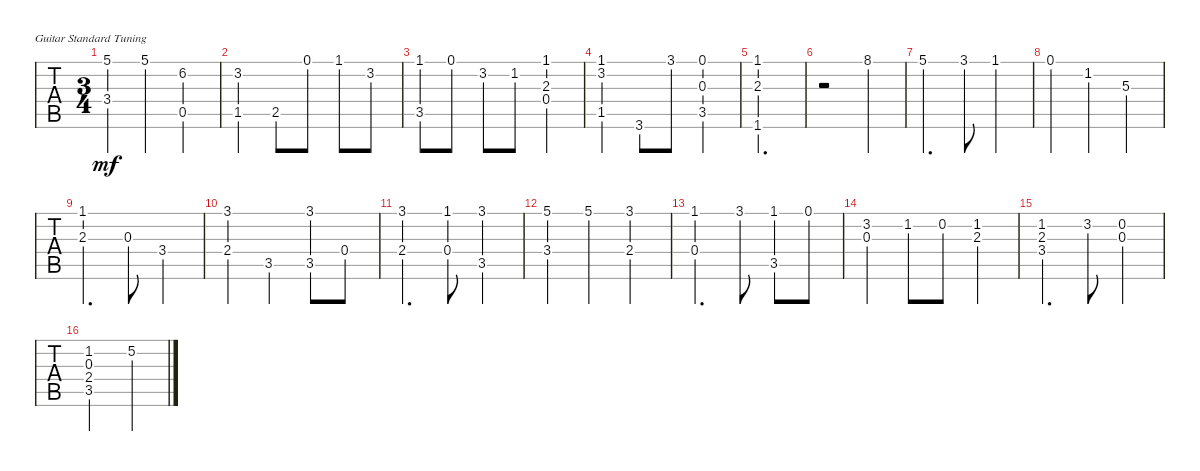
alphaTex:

\bracketExtendMode groupsimilarinstruments
\singleTrackTrackNamePolicy hidden
\multiTrackTrackNamePolicy hidden
\firstSystemTrackNameOrientation horizontal
\otherSystemsTrackNameOrientation horizontal
\track ("Gtr. 1" "Gtr. 1") {instrument acousticguitarnylon}
\staff {tabs}
\tuning (E4 B3 G3 D3 A2 E2)
\ts (3 4)
\tempo (130 hide)
\clef g2
\ks c
(5.1 3.4).4{dy mf} 5.1.4 (6.2 0.5).4 |
(3.2 1.5).4 2.5.8 0.1.8 1.1.8 3.2.8 |
(1.1 3.5).8 0.1.8 3.2.8 1.2.8 (1.1 2.3 0.4).4 |
(1.1 3.2 1.5).4 3.6.8 3.1.8 (0.1 0.3 3.5).4 |
(1.1 2.3 1.6).2{d} |
r.2 8.1.4 |
5.1.4{d} 3.1.8 1.1.4 |
0.1.4 1.2.4 5.3.4 |
(1.1 2.3).4{d} 0.3.8 3.4.4 |
(3.1 2.4).4 3.5.4 (3.1 3.5).8 0.4.8 |
(3.1 2.4).4{d} (1.1 0.4).8 (3.1 3.5).4 |
(5.1 3.4).4 5.1.4 (3.1 2.4).4 |
(1.1 0.4).4{d} 3.1.8 (1.1 3.5).8 0.1.8 |
(3.2 0.3).4 1.2.8 0.2.8 (1.2 2.3).4 |
(1.2 2.3 3.4).4{d} 3.2.8 (0.2 0.3).4 |
(1.2 0.3 2.4 3.5).2 5.2.4
